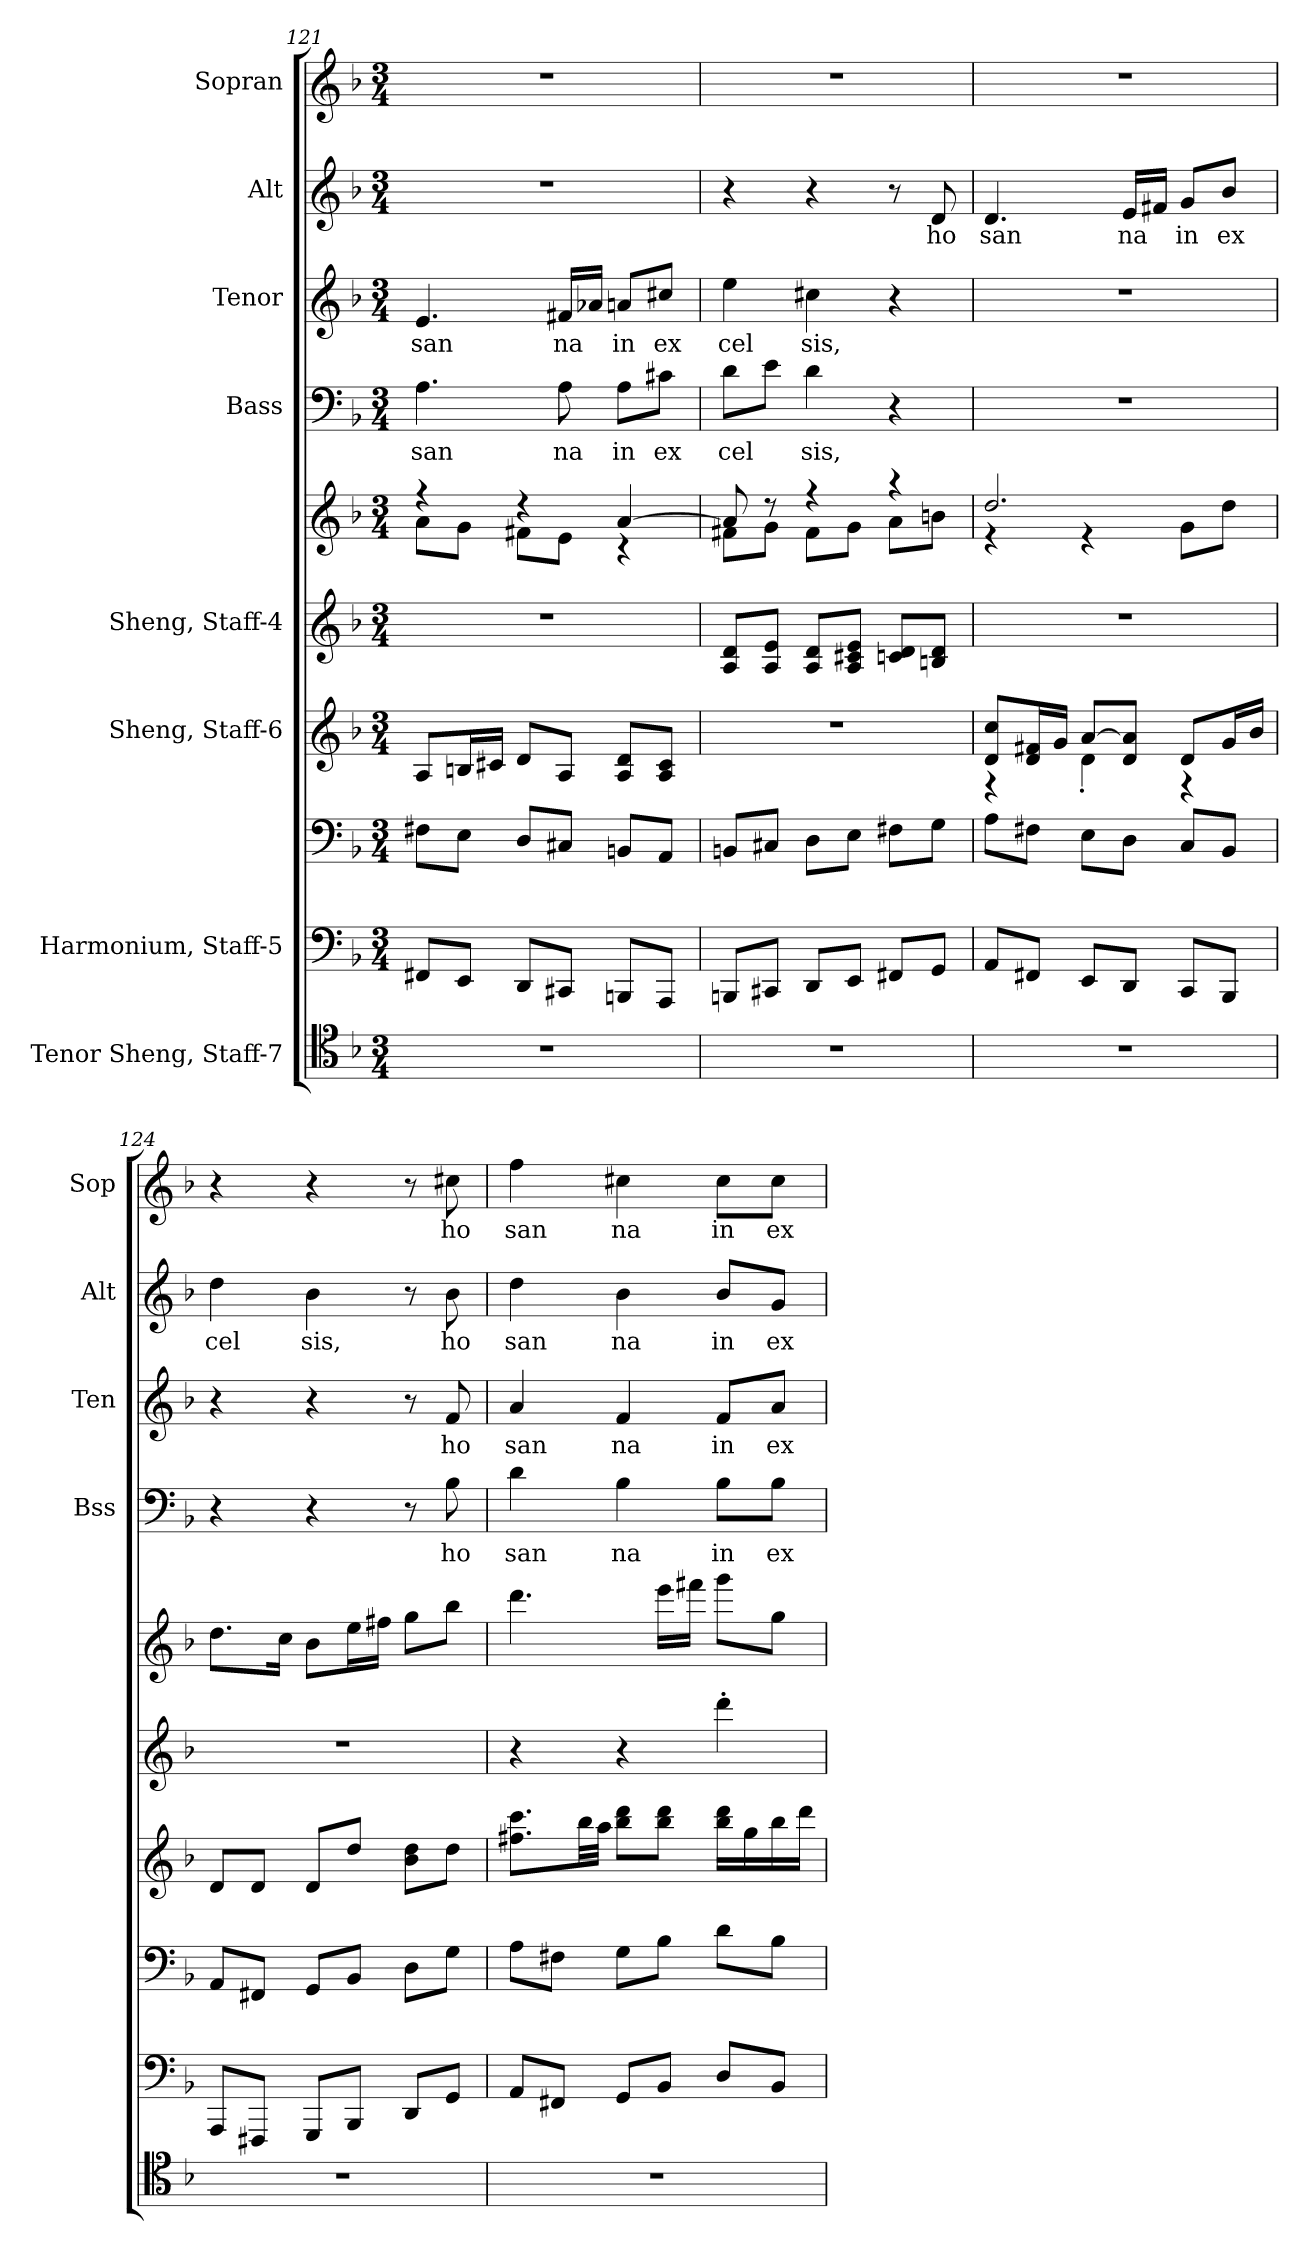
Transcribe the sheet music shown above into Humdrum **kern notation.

**kern	**kern	**kern	**kern	**kern	**kern	**kern	**text	**kern	**text	**kern	**text	**kern	**text
*part8	*part7	*part7	*part6	*part5	*part5	*part4	*part4	*part3	*part3	*part2	*part2	*part1	*part1
*staff10	*staff9	*staff8	*staff7	*staff6	*staff5	*staff4	*staff4	*staff3	*staff3	*staff2	*staff2	*staff1	*staff1
*I"Tenor Sheng, Staff-7	*I"Harmonium, Staff-5	*	*I"Sheng, Staff-6	*I"Sheng, Staff-4	*	*I"Bass	*	*I"Tenor	*	*I"Alt	*	*I"Sopran	*
*	*	*	*	*	*	*I'Bss	*	*I'Ten	*	*I'Alt	*	*I'Sop	*
!!LO:PB:g=z
*clefC4	*clefF4	*clefF4	*clefG2	*clefG2	*clefG2	*clefF4	*	*clefG2	*	*clefG2	*	*clefG2	*
*	*	*	*	*	*	*	*	*ITrd4c7	*	*	*	*ITrd2c3	*
*k[b-]	*k[b-]	*k[b-]	*k[b-]	*k[b-]	*k[b-]	*k[b-]	*	*k[b-e-]	*	*k[b-]	*	*k[f#c#]	*
*M3/4	*M3/4	*M3/4	*M3/4	*M3/4	*M3/4	*M3/4	*	*M3/4	*	*M3/4	*	*M3/4	*
=121	=121	=121	=121	=121	=121	=121	=121	=121	=121	=121	=121	=121	=121
*	*	*	*	*	*^	*	*	*	*	*	*	*	*
2.r	8FF#X/L	8F#X\L	8A/L	2.r	4r	8a\L	4.A\	san	4.A/	san	2.r	.	2.r	.
.	8EE/J	8E\J	16Bn/L	.	.	8g\J	.	.	.	.	.	.	.	.
.	.	.	16c#X/JJ	.	.	.	.	.	.	.	.	.	.	.
.	8DD/L	8D/L	8d/L	.	4r	8f#X\L	.	.	.	.	.	.	.	.
.	8CC#X/J	8C#X/J	8A/J	.	.	8e\J	8A\	na	16Bn/LL	na	.	.	.	.
.	.	.	.	.	.	.	.	.	16d-X/JJ	.	.	.	.	.
.	8BBBn/L	8BBn/L	8A/ 8d/L	.	[4a/	4r	8A\L	in	8dn/L	in	.	.	.	.
.	8AAA/J	8AA/J	8A/ 8c#/J	.	.	.	8c#X\J	ex	8f#X/J	ex	.	.	.	.
=122	=122	=122	=122	=122	=122	=122	=122	=122	=122	=122	=122	=122	=122	=122
2.r	8BBBn/L	8BBn/L	2.r	8A/ 8d/L	8a/]	8f#X\L	8d\L	cel	4a\	cel	4r	.	2.r	.
.	8CC#X/J	8C#X/J	.	8A/ 8e/J	8r	8g\J	8e\J	.	.	.	.	.	.	.
.	8DD/L	8D\L	.	8A/ 8d/L	4r	8f#\L	4d\	sis,	4f#X\	sis,	4r	.	.	.
.	8EE/J	8E\J	.	8A/ 8c#X/ 8e/J	.	8g\J	.	.	.	.	.	.	.	.
.	8FF#X/L	8F#X\L	.	8cn/ 8d/L	4r	8a\L	4r	.	4r	.	8r	.	.	.
.	8GG/J	8G\J	.	8Bn/ 8d/J	.	8bn\J	.	.	.	.	8d/	ho	.	.
=123	=123	=123	=123	=123	=123	=123	=123	=123	=123	=123	=123	=123	=123	=123
*	*	*	*^	*	*	*	*	*	*	*	*	*	*	*
2.r	8AA/L	8A\L	8d/ 8cc/L	4r	2.r	2.dd/	4r	2.r	.	2.r	.	4.d/	san	2.r	.
.	8FF#X/J	8F#X\J	16d/ 16f#X/L	.	.	.	.	.	.	.	.	.	.	.	.
.	.	.	16g/JJ	.	.	.	.	.	.	.	.	.	.	.	.
.	8EE/L	8E\L	[8a/L	4d'\	.	.	4r	.	.	.	.	.	.	.	.
.	8DD/J	8D\J	8d/ 8a/]J	.	.	.	.	.	.	.	.	16e/LL	na	.	.
.	.	.	.	.	.	.	.	.	.	.	.	16f#X/JJ	.	.	.
.	8CC/L	8C/L	8d/L	4r	.	.	8g\L	.	.	.	.	8g/L	in	.	.
.	8BBB-/J	8BB-/J	16g/L	.	.	.	8dd\J	.	.	.	.	8b-/J	ex	.	.
.	.	.	16b-/JJ	.	.	.	.	.	.	.	.	.	.	.	.
*	*	*	*v	*v	*	*v	*v	*	*	*	*	*	*	*	*
!!LO:PB:g=z
=124	=124	=124	=124	=124	=124	=124	=124	=124	=124	=124	=124	=124	=124
2.r	8AAA/L	8AA/L	8d/L	2.r	8.dd\L	4r	.	4r	.	4dd\	cel	4r	.
.	8FFF#X/J	8FF#X/J	8d/J	.	.	.	.	.	.	.	.	.	.
.	.	.	.	.	16cc\Jk	.	.	.	.	.	.	.	.
.	8GGG/L	8GG/L	8d/L	.	8b-\L	4r	.	4r	.	4b-\	sis,	4r	.
.	8BBB-/J	8BB-/J	8dd/J	.	16ee\L	.	.	.	.	.	.	.	.
.	.	.	.	.	16ff#X\JJ	.	.	.	.	.	.	.	.
.	8DD/L	8D\L	8b-\ 8dd\L	.	8gg\L	8r	.	8r	.	8r	.	8r	.
.	8GG/J	8G\J	8dd\J	.	8bb-\J	8B-\	ho	8B-/	ho	8b-\	ho	8a#X\	ho
=125	=125	=125	=125	=125	=125	=125	=125	=125	=125	=125	=125	=125	=125
2.r	8AA/L	8A\L	8.ff#X\ 8.ccc\L	4r	4.ddd\	4d\	san	4d/	san	4dd\	san	4dd\	san
.	8FF#X/J	8F#X\J	.	.	.	.	.	.	.	.	.	.	.
.	.	.	32bb-\LL	.	.	.	.	.	.	.	.	.	.
.	.	.	32aa\JJJ	.	.	.	.	.	.	.	.	.	.
.	8GG/L	8G\L	8bb-\ 8ddd\L	4r	.	4B-\	na	4B-/	na	4b-\	na	4a#X\	na
.	8BB-/J	8B-\J	8bb-\ 8ddd\J	.	16eee\LL	.	.	.	.	.	.	.	.
.	.	.	.	.	16fff#X\JJ	.	.	.	.	.	.	.	.
.	8D/L	8d\L	16bb-\ 16ddd\LL	4ddd'\	8ggg\L	8B-\L	in	8B-/L	in	8b-/L	in	8a#\L	in
.	.	.	16gg\	.	.	.	.	.	.	.	.	.	.
.	8BB-/J	8B-\J	16bb-\	.	8gg\J	8B-\J	ex	8d/J	ex	8g/J	ex	8a#\J	ex
.	.	.	16ddd\JJ	.	.	.	.	.	.	.	.	.	.
=	=	=	=	=	=	=	=	=	=	=	=	=	=
*-	*-	*-	*-	*-	*-	*-	*-	*-	*-	*-	*-	*-	*-
